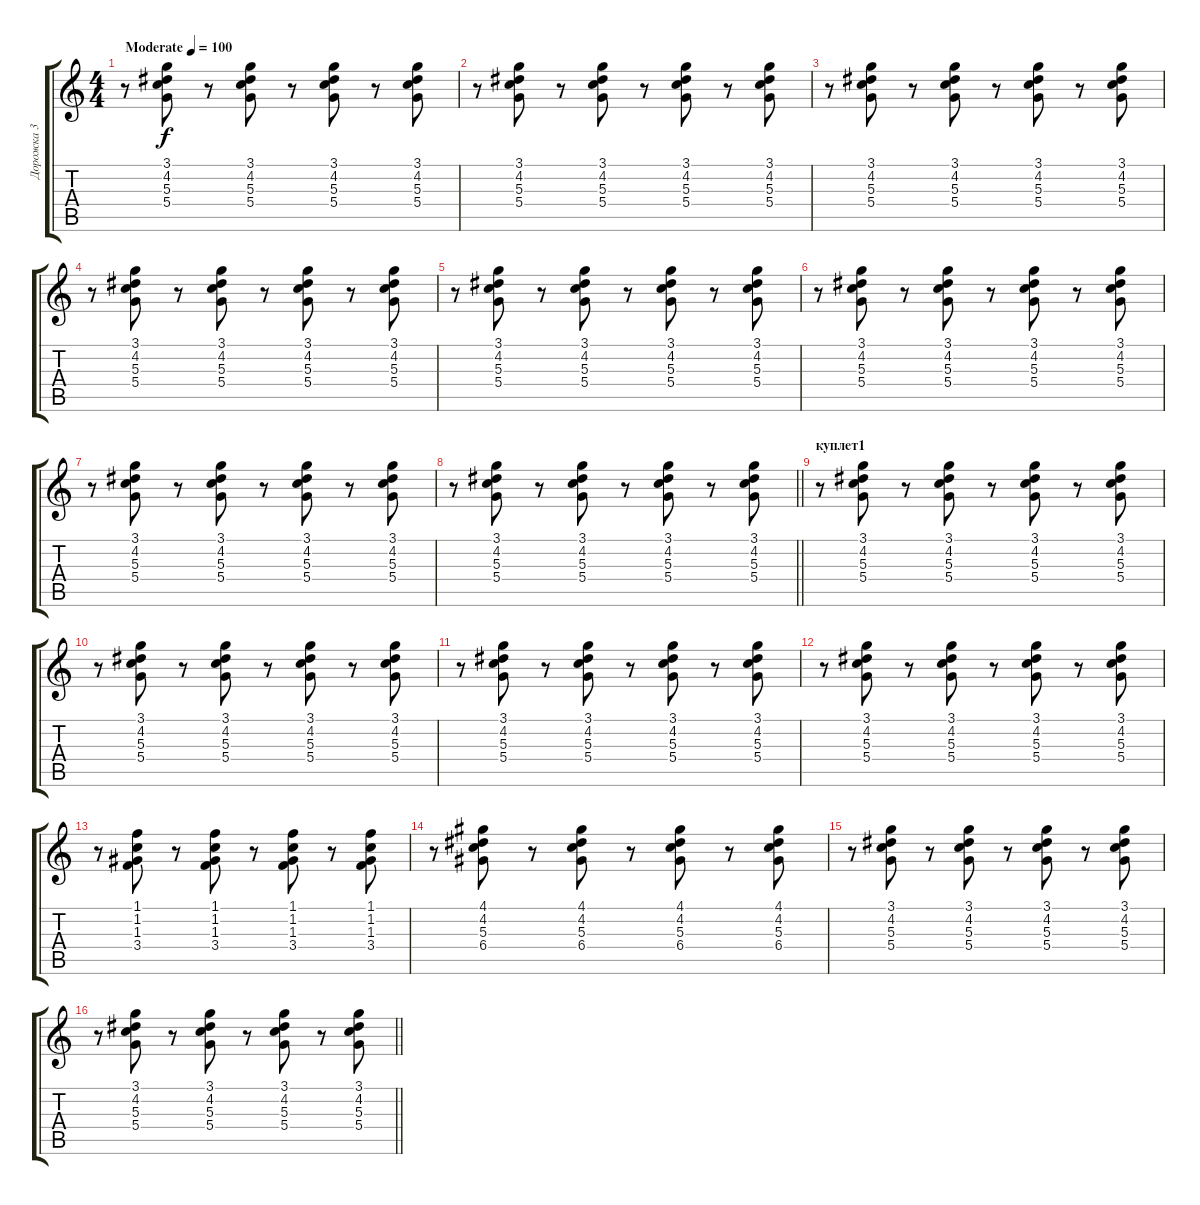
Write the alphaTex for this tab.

\track ("Дорожка 3" "Дорожка 3") {instrument electricguitarclean}
\staff {score tabs}
\tuning (E4 B3 G3 D3 A2 E2) {hide}
\ts (4 4)
\tempo (100 "Moderate")
\clef g2
\ks c
r.8{dy f instrument electricguitarclean} (3.1 4.2 5.3 5.4).8 r.8 (3.1 4.2 5.3 5.4).8 r.8 (3.1 4.2 5.3 5.4).8 r.8 (3.1 4.2 5.3 5.4).8 |
r.8 (3.1 4.2 5.3 5.4).8 r.8 (3.1 4.2 5.3 5.4).8 r.8 (3.1 4.2 5.3 5.4).8 r.8 (3.1 4.2 5.3 5.4).8 |
r.8 (3.1 4.2 5.3 5.4).8 r.8 (3.1 4.2 5.3 5.4).8 r.8 (3.1 4.2 5.3 5.4).8 r.8 (3.1 4.2 5.3 5.4).8 |
r.8 (3.1 4.2 5.3 5.4).8 r.8 (3.1 4.2 5.3 5.4).8 r.8 (3.1 4.2 5.3 5.4).8 r.8 (3.1 4.2 5.3 5.4).8 |
r.8 (3.1 4.2 5.3 5.4).8 r.8 (3.1 4.2 5.3 5.4).8 r.8 (3.1 4.2 5.3 5.4).8 r.8 (3.1 4.2 5.3 5.4).8 |
r.8 (3.1 4.2 5.3 5.4).8 r.8 (3.1 4.2 5.3 5.4).8 r.8 (3.1 4.2 5.3 5.4).8 r.8 (3.1 4.2 5.3 5.4).8 |
r.8 (3.1 4.2 5.3 5.4).8 r.8 (3.1 4.2 5.3 5.4).8 r.8 (3.1 4.2 5.3 5.4).8 r.8 (3.1 4.2 5.3 5.4).8 |
\barLineRight lightlight
r.8 (3.1 4.2 5.3 5.4).8 r.8 (3.1 4.2 5.3 5.4).8 r.8 (3.1 4.2 5.3 5.4).8 r.8 (3.1 4.2 5.3 5.4).8 |
\section ("" "куплет1")
r.8 (3.1 4.2 5.3 5.4).8 r.8 (3.1 4.2 5.3 5.4).8 r.8 (3.1 4.2 5.3 5.4).8 r.8 (3.1 4.2 5.3 5.4).8 |
r.8 (3.1 4.2 5.3 5.4).8 r.8 (3.1 4.2 5.3 5.4).8 r.8 (3.1 4.2 5.3 5.4).8 r.8 (3.1 4.2 5.3 5.4).8 |
r.8 (3.1 4.2 5.3 5.4).8 r.8 (3.1 4.2 5.3 5.4).8 r.8 (3.1 4.2 5.3 5.4).8 r.8 (3.1 4.2 5.3 5.4).8 |
r.8 (3.1 4.2 5.3 5.4).8 r.8 (3.1 4.2 5.3 5.4).8 r.8 (3.1 4.2 5.3 5.4).8 r.8 (3.1 4.2 5.3 5.4).8 |
r.8 (1.1 1.2 1.3 3.4).8 r.8 (1.1 1.2 1.3 3.4).8 r.8 (1.1 1.2 1.3 3.4).8 r.8 (1.1 1.2 1.3 3.4).8 |
r.8 (4.1 4.2 5.3 6.4).8 r.8 (4.1 4.2 5.3 6.4).8 r.8 (4.1 4.2 5.3 6.4).8 r.8 (4.1 4.2 5.3 6.4).8 |
r.8 (3.1 4.2 5.3 5.4).8 r.8 (3.1 4.2 5.3 5.4).8 r.8 (3.1 4.2 5.3 5.4).8 r.8 (3.1 4.2 5.3 5.4).8 |
\barLineRight lightlight
r.8 (3.1 4.2 5.3 5.4).8 r.8 (3.1 4.2 5.3 5.4).8 r.8 (3.1 4.2 5.3 5.4).8 r.8 (3.1 4.2 5.3 5.4).8
